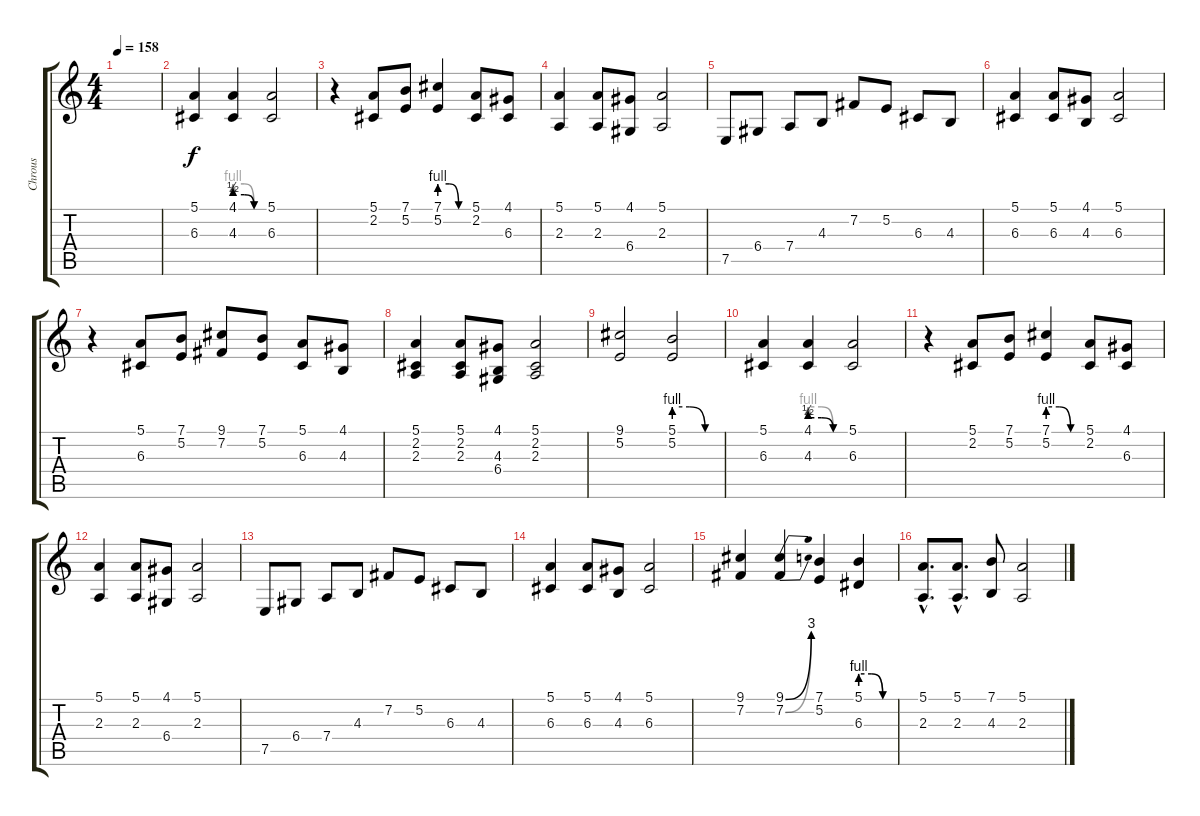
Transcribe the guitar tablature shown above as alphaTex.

\track ("Chrous" "Chrous") {instrument lead6voice}
\staff {score tabs}
\tuning (E4 B3 G3 D3 A2 E2) {hide}
\ts (4 4)
\tempo 158
\clef g2
\ks c
|
(5.1 6.3).4 (4.1{be (custom 0 2 20 2 40 0 60 0)} 4.3{be (custom 0 4 20 4 40 0 60 0)}).4 (5.1 6.3).2 |
r.4 (5.1 2.2).8 (7.1 5.2).8 (7.1{be (custom 0 4 20 4 40 0 60 0)} 5.2).4 (5.1 2.2).8 (4.1 6.3).8 |
(5.1 2.3).4 (5.1 2.3).8 (4.1 6.4).8 (5.1 2.3).2 |
7.5.8 6.4.8 7.4.8 4.3.8 7.2.8 5.2.8 6.3.8 4.3.8 |
(5.1 6.3).4 (5.1 6.3).8 (4.1 4.3).8 (5.1 6.3).2 |
r.4 (5.1 6.3).8 (7.1 5.2).8 (9.1 7.2).8 (7.1 5.2).8 (5.1 6.3).8 (4.1 4.3).8 |
(5.1 2.2 2.3).4 (5.1 2.2 2.3).8 (4.1 4.3 6.4).8 (5.1 2.2 2.3).2 |
(9.1 5.2).2 (5.1{be (custom 0 4 20 4 40 0 60 0)} 5.2).2 |
(5.1 6.3).4 (4.1{be (custom 0 2 20 2 40 0 60 0)} 4.3{be (custom 0 4 20 4 40 0 60 0)}).4 (5.1 6.3).2 |
r.4 (5.1 2.2).8 (7.1 5.2).8 (7.1{be (custom 0 4 20 4 40 0 60 0)} 5.2).4 (5.1 2.2).8 (4.1 6.3).8 |
(5.1 2.3).4 (5.1 2.3).8 (4.1 6.4).8 (5.1 2.3).2 |
7.5.8 6.4.8 7.4.8 4.3.8 7.2.8 5.2.8 6.3.8 4.3.8 |
(5.1 6.3).4 (5.1 6.3).8 (4.1 4.3).8 (5.1 6.3).2 |
(9.1 7.2).4 (9.1{be (bend 0 0 60 12)} 7.2{be (bend 0 0 60 12)}).4 (7.1 5.2).4 (5.1{be (custom 0 4 20 4 40 0 60 0)} 6.3{be (custom 0 4 20 4 40 0 60 0)}).4 |
(5.1{hac} 2.3{hac}).8{d} (5.1{hac} 2.3{hac}).8{d} (7.1 4.3).8 (5.1 2.3).2
